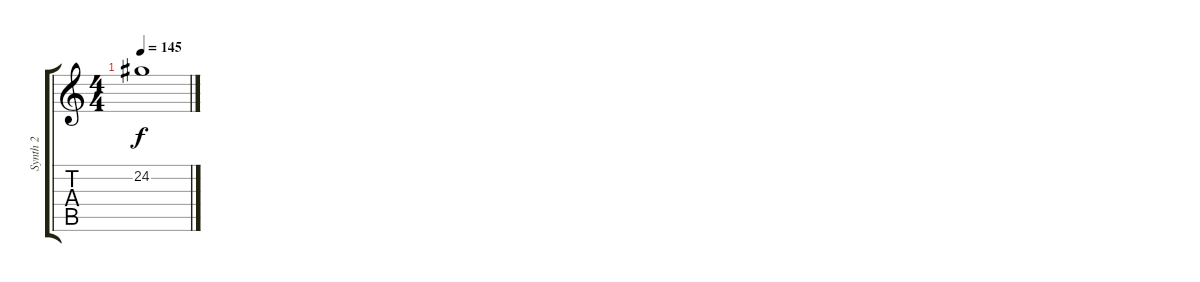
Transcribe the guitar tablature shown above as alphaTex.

\track ("Synth 2" "Synth 2") {instrument ocarina}
\staff {score tabs}
\tuning (Db4 Ab3 E3 B2 Gb2 Db2) {hide}
\ts (4 4)
\tempo 145
\clef g2
\ks c
24.2{t}.1{dy f}
